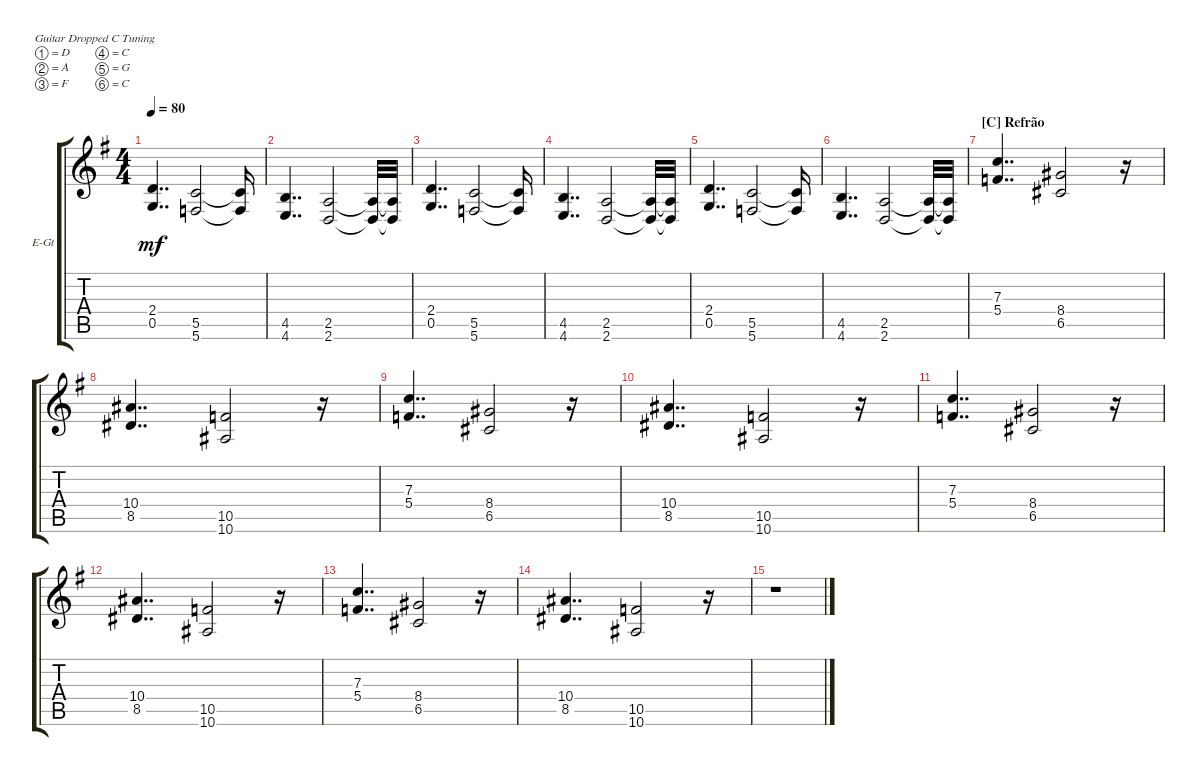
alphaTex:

\defaultSystemsLayout 4
\bracketExtendMode groupsimilarinstruments
\firstSystemTrackNameOrientation horizontal
\otherSystemsTrackNameOrientation horizontal
\track ("Electric Guitar" "E-Gt") {solo multiBarRest instrument electricguitarclean}
\staff {score tabs}
\tuning (D4 A3 F3 C3 G2 C2)
\ts (4 4)
\tempo 80
\clef g2
\ks g
(0.5 2.4).4{dd dy mf} (5.6 5.5).2 (5.6{t} 5.5{t}).16 |
(4.6 4.5).4{dd} (2.6 2.5).2 (2.6{t} 2.5{t}).32 (2.6{t} 2.5{t}).32 |
(0.5 2.4).4{dd} (5.6 5.5).2 (5.6{t} 5.5{t}).16 |
(4.6 4.5).4{dd} (2.6 2.5).2 (2.6{t} 2.5{t}).32 (2.6{t} 2.5{t}).32 |
(0.5 2.4).4{dd} (5.6 5.5).2 (5.6{t} 5.5{t}).16 |
(4.6 4.5).4{dd} (2.6 2.5).2 (2.6{t} 2.5{t}).32 (2.6{t} 2.5{t}).32 |
\section ("C" "Refrão")
(7.3 5.4).4{dd} (8.4 6.5).2 r.16 |
(10.4 8.5).4{dd} (10.5 10.6).2 r.16 |
(7.3 5.4).4{dd} (8.4 6.5).2 r.16 |
(10.4 8.5).4{dd} (10.5 10.6).2 r.16 |
(7.3 5.4).4{dd} (8.4 6.5).2 r.16 |
(10.4 8.5).4{dd} (10.5 10.6).2 r.16 |
(7.3 5.4).4{dd} (8.4 6.5).2 r.16 |
(10.4 8.5).4{dd} (10.5 10.6).2 r.16 |
r.1
